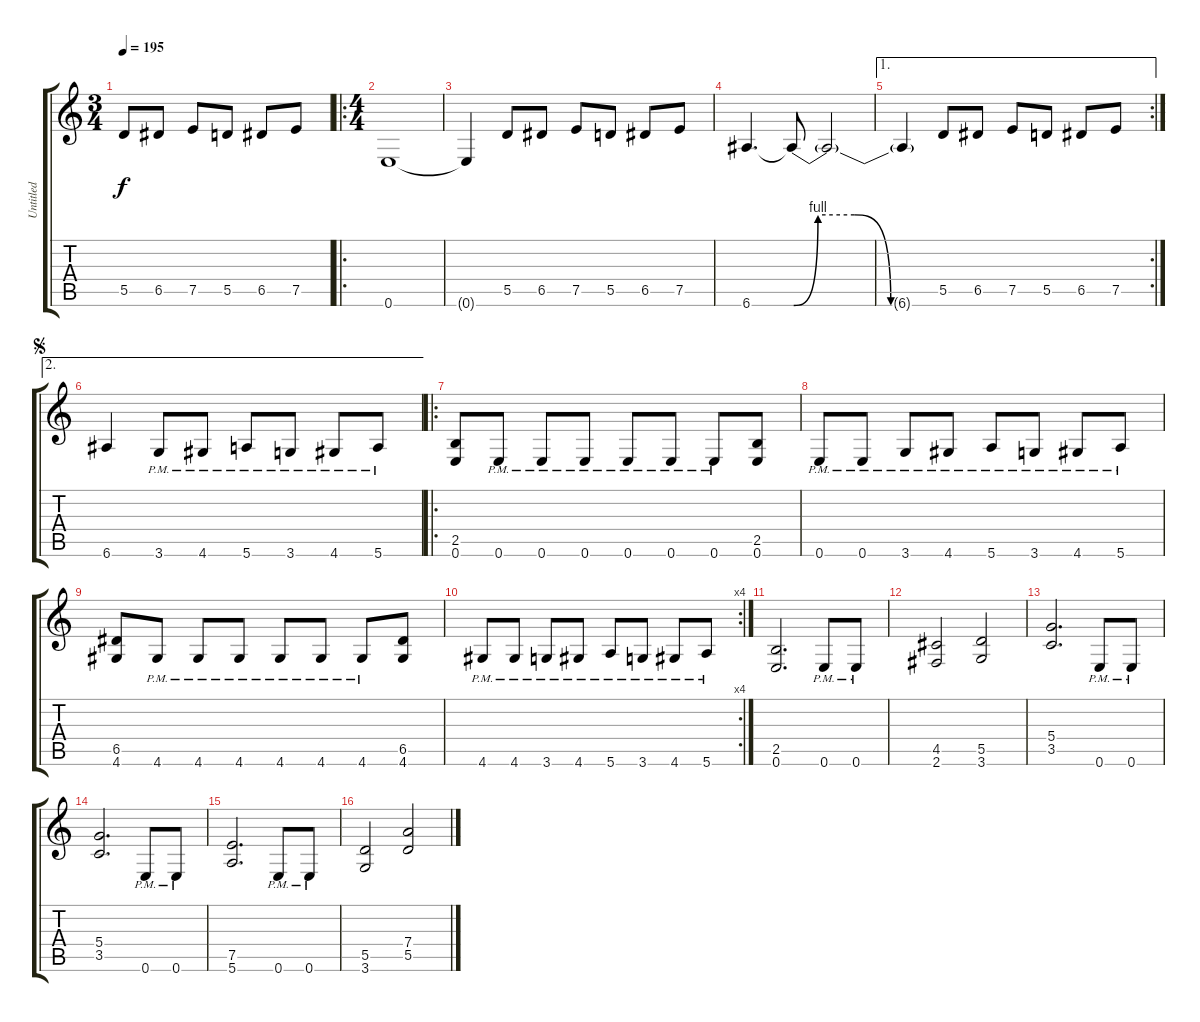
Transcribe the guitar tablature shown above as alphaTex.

\track ("Untitled" "Untitled") {instrument distortionguitar}
\staff {score tabs}
\tuning (E4 B3 G3 D3 A2 E2) {hide}
\ts (3 4)
\tempo 195
\clef g2
\ks c
5.5.8{dy f} 6.5.8 7.5.8 5.5.8 6.5.8 7.5.8 |
\ro
\ts (4 4)
0.6.1 |
0.6{t}.4 5.5.8 6.5.8 7.5.8 5.5.8 6.5.8 7.5.8 |
6.6.4{d} 6.6{be (custom 0 0 10 4 25 4 40 0 60 0) t}.8 6.6{t}.2 |
\ae 1
\rc 2
6.6{t}.4 5.5.8 6.5.8 7.5.8 5.5.8 6.5.8 7.5.8 |
\ae 2
\jump segno
6.6.4 3.6{pm}.8 4.6{pm}.8 5.6{pm}.8 3.6{pm}.8 4.6{pm}.8 5.6{pm}.8 |
\ro
(2.5 0.6).8 0.6{pm}.8 0.6{pm}.8 0.6{pm}.8 0.6{pm}.8 0.6{pm}.8 0.6{pm}.8 (2.5 0.6).8 |
0.6{pm}.8 0.6{pm}.8 3.6{pm}.8 4.6{pm}.8 5.6{pm}.8 3.6{pm}.8 4.6{pm}.8 5.6{pm}.8 |
(6.5 4.6).8 4.6{pm}.8 4.6{pm}.8 4.6{pm}.8 4.6{pm}.8 4.6{pm}.8 4.6{pm}.8 (6.5 4.6).8 |
\rc 4
4.6{pm}.8 4.6{pm}.8 3.6{pm}.8 4.6{pm}.8 5.6{pm}.8 3.6{pm}.8 4.6{pm}.8 5.6{pm}.8 |
(2.5 0.6).2{d} 0.6{pm}.8 0.6{pm}.8 |
(4.5 2.6).2 (5.5 3.6).2 |
(5.4 3.5).2{d} 0.6{pm}.8 0.6{pm}.8 |
(5.4 3.5).2{d} 0.6{pm}.8 0.6{pm}.8 |
(7.5 5.6).2{d} 0.6{pm}.8 0.6{pm}.8 |
(5.5 3.6).2 (7.4 5.5).2
